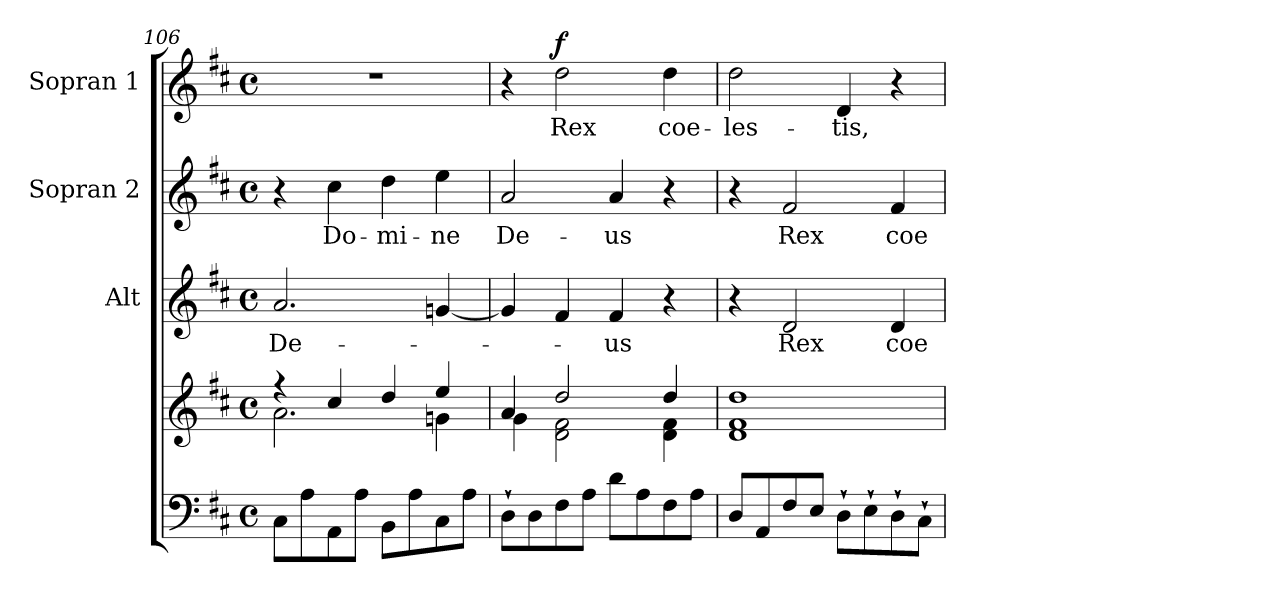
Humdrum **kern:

**kern	**kern	**kern	**text	**kern	**text	**kern	**text	**dynam
*part4	*part4	*part3	*part3	*part2	*part2	*part1	*part1	*part1
*staff5	*staff4	*staff3	*staff3	*staff2	*staff2	*staff1	*staff1	*staff1
*	*	*I"Alt	*	*I"Sopran 2	*	*I"Sopran 1	*	*
*	*	*I'A.	*	*I'S. 2	*	*I'S. 1	*	*
*clefF4	*clefG2	*clefG2	*	*clefG2	*	*clefG2	*	*
*k[f#c#]	*k[f#c#]	*k[f#c#]	*	*k[f#c#]	*	*k[f#c#]	*	*
*D:	*D:	*D:	*	*D:	*	*D:	*	*
*M4/4	*M4/4	*M4/4	*	*M4/4	*	*M4/4	*	*
*met(c)	*met(c)	*met(c)	*	*met(c)	*	*met(c)	*	*
=106	=106	=106	=106	=106	=106	=106	=106	=106
*	*^	*	*	*	*	*	*	*
!	!	!	!	!LO:LY:b	!	!	!	!	!
8C#\L	4ree	2.a\	2.a/	De-	4r	.	1r	.	.
8A\	.	.	.	.	.	.	.	.	.
!	!	!	!	!	!	!LO:LY:b	!	!	!
8AA\	4cc#/	.	.	.	4cc#\	Do-	.	.	.
8A\J	.	.	.	.	.	.	.	.	.
!	!	!	!	!	!	!LO:LY:b	!	!	!
8BB\L	4dd/	.	.	.	4dd\	-mi-	.	.	.
8A\	.	.	.	.	.	.	.	.	.
!	!	!	!	!	!	!LO:LY:b	!	!	!
8C#\	4ee/	4gn\	[4gn/	.	4ee\	-ne	.	.	.
8A\J	.	.	.	.	.	.	.	.	.
!!LO:LB:g=z
=107	=107	=107	=107	=107	=107	=107	=107	=107	=107
!	!	!	!	!	!	!LO:LY:b	!	!	!
8D`>\L	4a/	4g\	4g/]	.	2a/	De-	4r	.	.
8D\	.	.	.	.	.	.	.	.	.
!	!	!	!	!	!	!	!	!LO:LY:b	!LO:DY:a
8F#\	2dd/	2d\ 2f#\	4f#/	.	.	.	2dd\	Rex	f
8A\J	.	.	.	.	.	.	.	.	.
!	!	!	!	!LO:LY:b	!	!LO:LY:b	!	!	!
8d\L	.	.	4f#/	-us	4a/	-us	.	.	.
8A\	.	.	.	.	.	.	.	.	.
!	!	!	!	!	!	!	!	!LO:LY:b	!
8F#\	4dd/	4d\ 4f#\	4r	.	4r	.	4dd\	coe-	.
8A\J	.	.	.	.	.	.	.	.	.
*	*v	*v	*	*	*	*	*	*	*
=108	=108	=108	=108	=108	=108	=108	=108	=108
!	!	!	!	!	!	!	!LO:LY:b	!
8D/L	1d 1f# 1dd	4r	.	4r	.	2dd\	-les-	.
8AA/	.	.	.	.	.	.	.	.
!	!	!	!LO:LY:b	!	!LO:LY:b	!	!	!
8F#/	.	2d/	Rex	2f#/	Rex	.	.	.
8E/J	.	.	.	.	.	.	.	.
!	!	!	!	!	!	!	!LO:LY:b	!
8D`>\L	.	.	.	.	.	4d/	-tis,	.
8E`>\	.	.	.	.	.	.	.	.
!	!	!	!LO:LY:b	!	!LO:LY:b	!	!	!
8D`>\	.	4d/	coe-	4f#/	coe-	4r	.	.
8C#`>\J	.	.	.	.	.	.	.	.
=	=	=	=	=	=	=	=	=
*-	*-	*-	*-	*-	*-	*-	*-	*-
